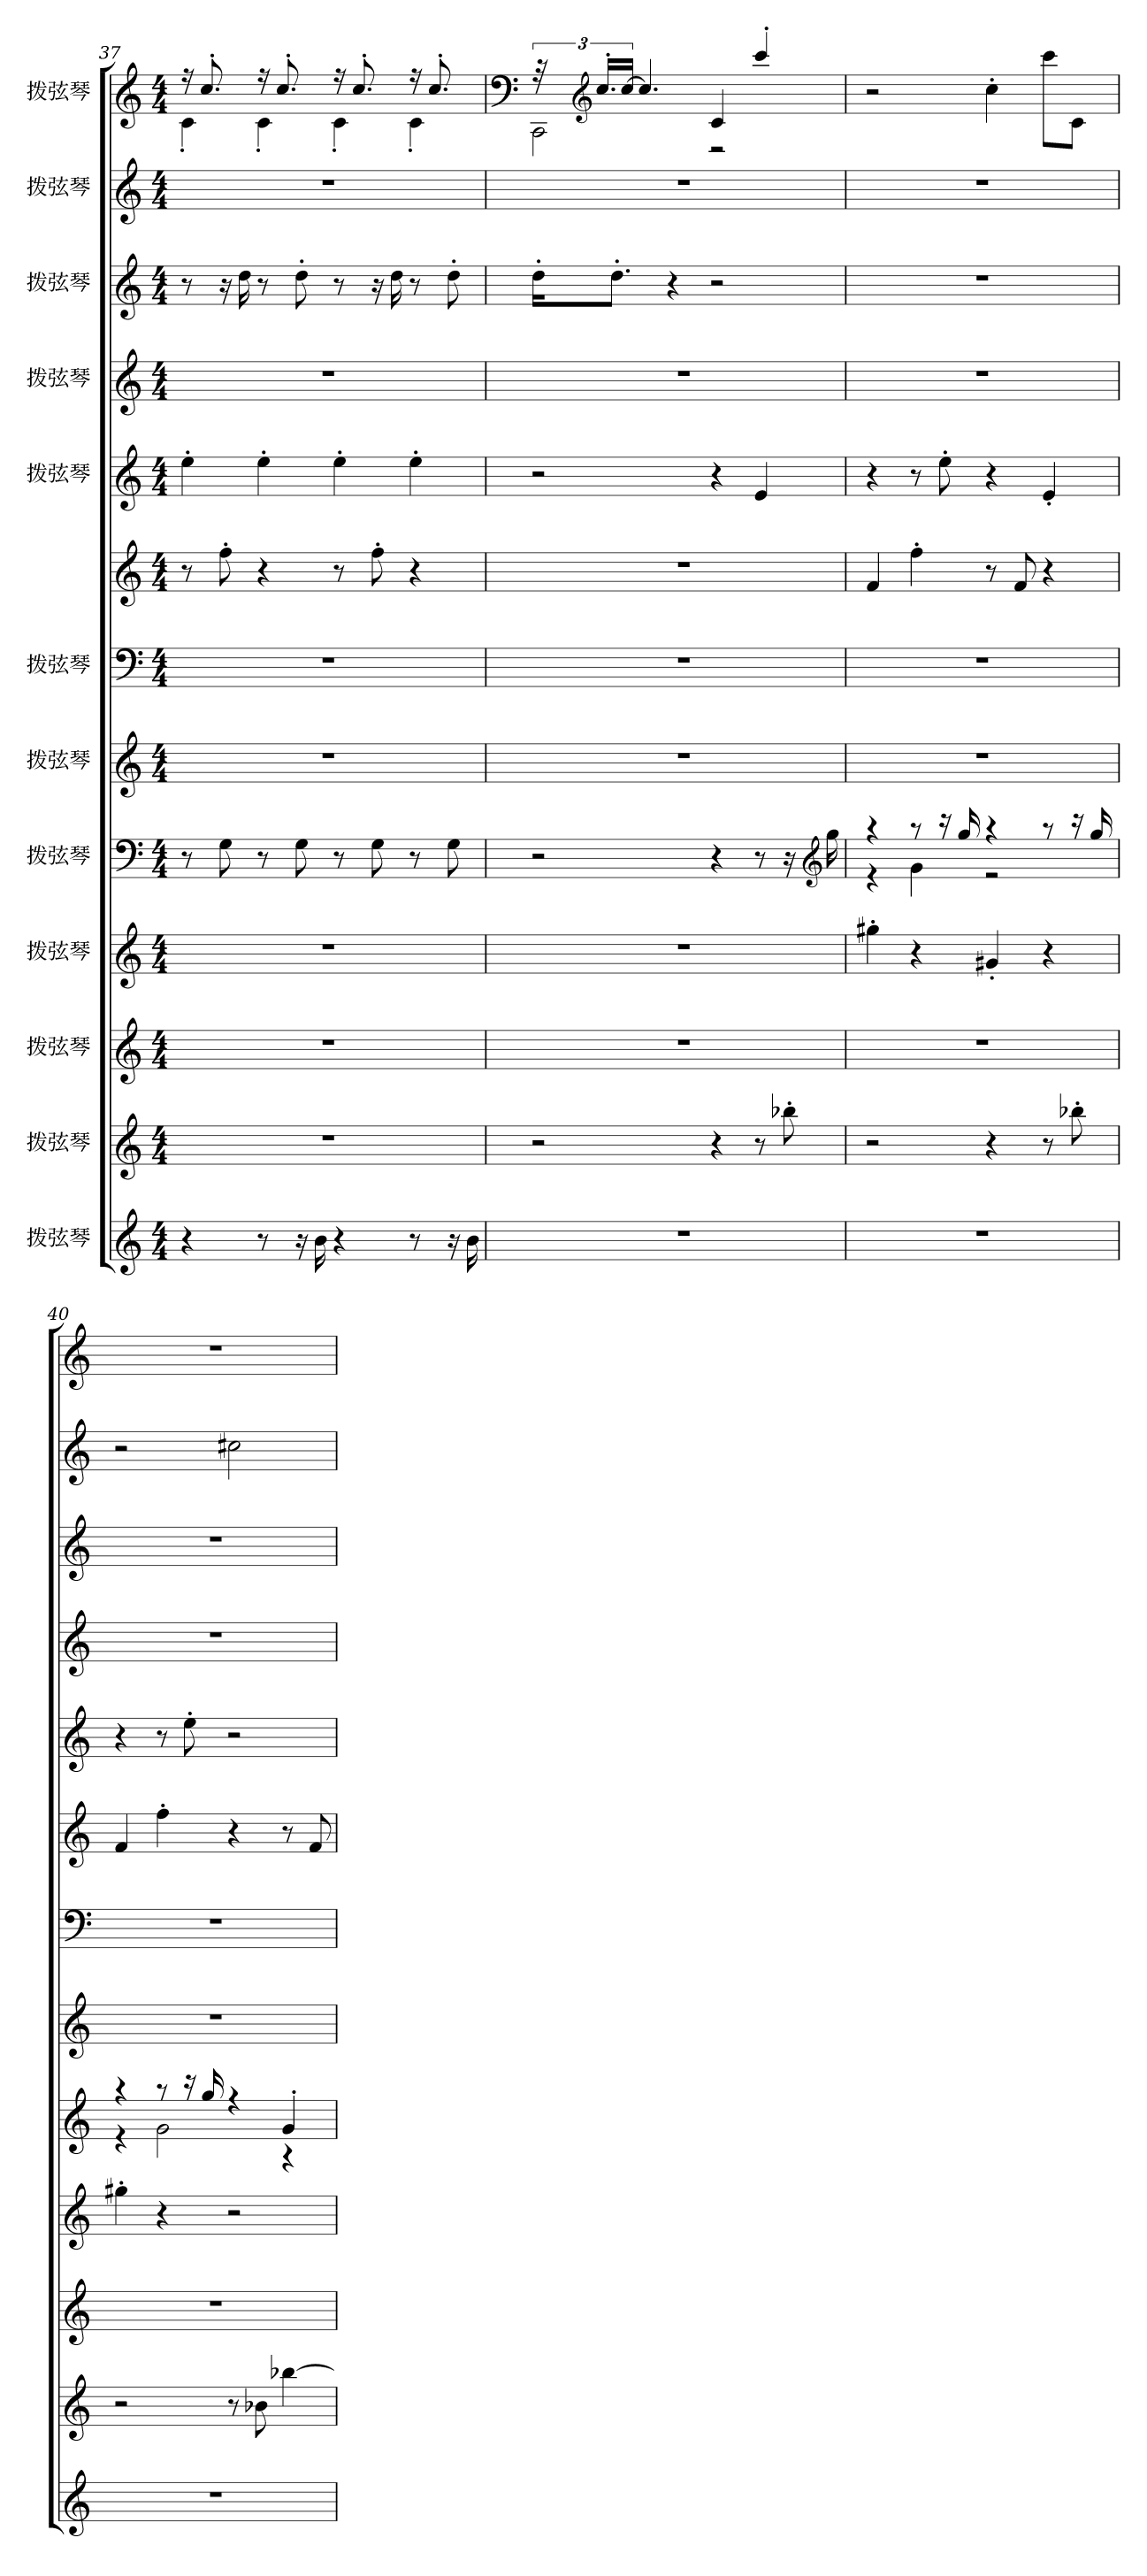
**kern	**kern	**kern	**kern	**kern	**kern	**kern	**kern	**kern	**kern	**kern	**kern	**kern
*part12	*part11	*part10	*part9	*part8	*part7	*part6	*part6	*part5	*part4	*part3	*part2	*part1
*staff13	*staff12	*staff11	*staff10	*staff9	*staff8	*staff7	*staff6	*staff5	*staff4	*staff3	*staff2	*staff1
*I"拨弦琴	*I"拨弦琴	*I"拨弦琴	*I"拨弦琴	*I"拨弦琴	*I"拨弦琴	*I"拨弦琴	*	*I"拨弦琴	*I"拨弦琴	*I"拨弦琴	*I"拨弦琴	*I"拨弦琴
!!LO:PB:g=z
*clefG2	*clefG2	*clefG2	*clefG2	*clefF4	*clefG2	*clefF4	*clefG2	*clefG2	*clefG2	*clefG2	*clefG2	*clefG2
*k[]	*k[]	*k[]	*k[]	*k[]	*k[]	*k[]	*k[]	*k[]	*k[]	*k[]	*k[]	*k[]
*M4/4	*M4/4	*M4/4	*M4/4	*M4/4	*M4/4	*M4/4	*M4/4	*M4/4	*M4/4	*M4/4	*M4/4	*M4/4
=37	=37	=37	=37	=37	=37	=37	=37	=37	=37	=37	=37	=37
*	*	*	*	*	*	*	*	*	*	*	*	*^
4r	1r	1r	1r	8r	1r	1r	8r	4ee'\	1r	8r	1r	16r	4c'\
.	.	.	.	.	.	.	.	.	.	.	.	8.cc'/	.
.	.	.	.	8G\	.	.	8ff'\	.	.	16r	.	.	.
.	.	.	.	.	.	.	.	.	.	16dd\	.	.	.
8r	.	.	.	8r	.	.	4r	4ee'\	.	8r	.	16r	4c'\
.	.	.	.	.	.	.	.	.	.	.	.	8.cc'/	.
16r	.	.	.	8G\	.	.	.	.	.	8dd'\	.	.	.
16b\	.	.	.	.	.	.	.	.	.	.	.	.	.
4r	.	.	.	8r	.	.	8r	4ee'\	.	8r	.	16r	4c'\
.	.	.	.	.	.	.	.	.	.	.	.	8.cc'/	.
.	.	.	.	8G\	.	.	8ff'\	.	.	16r	.	.	.
.	.	.	.	.	.	.	.	.	.	16dd\	.	.	.
8r	.	.	.	8r	.	.	4r	4ee'\	.	8r	.	16r	4c'\
.	.	.	.	.	.	.	.	.	.	.	.	8.cc'/	.
16r	.	.	.	8G\	.	.	.	.	.	8dd'\	.	.	.
16b\	.	.	.	.	.	.	.	.	.	.	.	.	.
=38	=38	=38	=38	=38	=38	=38	=38	=38	=38	=38	=38	=38	=38
*	*	*	*	*	*	*	*	*	*	*	*	*clefF4	*
1r	2r	1r	1r	2r	1r	1r	1r	2r	1r	16dd'\KL	1r	48r	2CC\
*	*	*	*	*	*	*	*	*	*	*	*	*clefG2	*
.	.	.	.	.	.	.	.	.	.	.	.	24.cc'/LL	.
.	.	.	.	.	.	.	.	.	.	8.dd'\J	.	.	.
.	.	.	.	.	.	.	.	.	.	.	.	[24cc/JJ	.
.	.	.	.	.	.	.	.	.	.	.	.	4.cc/]	.
.	.	.	.	.	.	.	.	.	.	4r	.	.	.
.	4r	.	.	4r	.	.	.	4r	.	2r	.	4c/	2r
.	8r	.	.	8r	.	.	.	4e/	.	.	.	4ccc'/	.
.	8bb-X'\	.	.	16r	.	.	.	.	.	.	.	.	.
*	*	*	*	*clefG2	*	*	*	*	*	*	*	*	*
.	.	.	.	16gg\	.	.	.	.	.	.	.	.	.
*	*	*	*	*	*	*	*	*	*	*	*	*v	*v
=39	=39	=39	=39	=39	=39	=39	=39	=39	=39	=39	=39	=39
*	*	*	*	*^	*	*	*	*	*	*	*	*
1r	2r	1r	4gg#X'\	4r	4r	1r	1r	4f/	4r	1r	1r	1r	2r
.	.	.	4r	8r	4g\	.	.	4ff'\	8r	.	.	.	.
.	.	.	.	16r	.	.	.	.	8ee'\	.	.	.	.
.	.	.	.	16gg/	.	.	.	.	.	.	.	.	.
.	4r	.	4g#X'/	4r	2r	.	.	8r	4r	.	.	.	4cc'\
.	.	.	.	.	.	.	.	8f/	.	.	.	.	.
.	8r	.	4r	8r	.	.	.	4r	4e'/	.	.	.	8ccc\L
.	8bb-X'\	.	.	16r	.	.	.	.	.	.	.	.	8c\J
.	.	.	.	16gg/	.	.	.	.	.	.	.	.	.
!!LO:PB:g=z
=40	=40	=40	=40	=40	=40	=40	=40	=40	=40	=40	=40	=40	=40
1r	2r	1r	4gg#X'\	4r	4r	1r	1r	4f/	4r	1r	1r	2r	1r
.	.	.	4r	8r	2g\	.	.	4ff'\	8r	.	.	.	.
.	.	.	.	16r	.	.	.	.	8ee'\	.	.	.	.
.	.	.	.	16gg/	.	.	.	.	.	.	.	.	.
.	8r	.	2r	4r	.	.	.	4r	2r	.	.	2cc#X\	.
.	8b-X\	.	.	.	.	.	.	.	.	.	.	.	.
.	[4bb-X\	.	.	4g'/	4r	.	.	8r	.	.	.	.	.
.	.	.	.	.	.	.	.	8f/	.	.	.	.	.
*	*	*	*	*v	*v	*	*	*	*	*	*	*	*
=	=	=	=	=	=	=	=	=	=	=	=	=
*-	*-	*-	*-	*-	*-	*-	*-	*-	*-	*-	*-	*-
